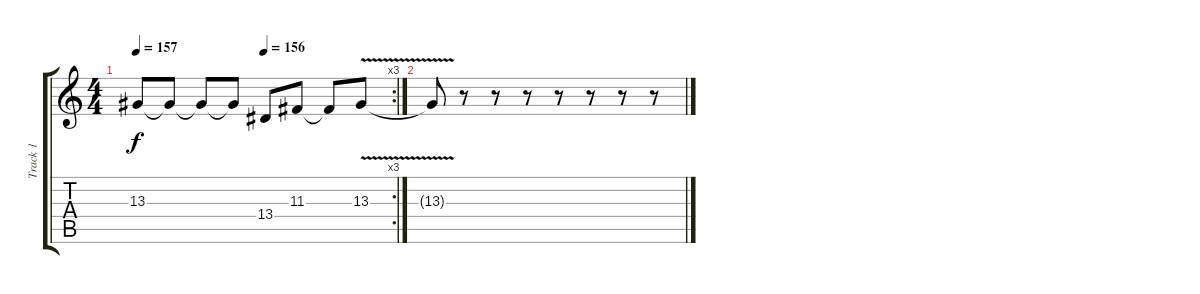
\track ("Track 1" "Track 1") {instrument lead5charang}
\staff {score tabs}
\tuning (E4 B3 G3 D3 A2 E2) {hide}
\rc 3
\ts (4 4)
\tempo 157
\tempo (156 0.5)
\clef g2
\ks c
13.3{t}.8{dy f} 13.3{t}.8 13.3{t}.8 13.3{t}.8 13.4.8 11.3.8 11.3{t}.8 13.3{v}.8 |
13.3{t}.8 r.8 r.8 r.8 r.8 r.8 r.8 r.8
